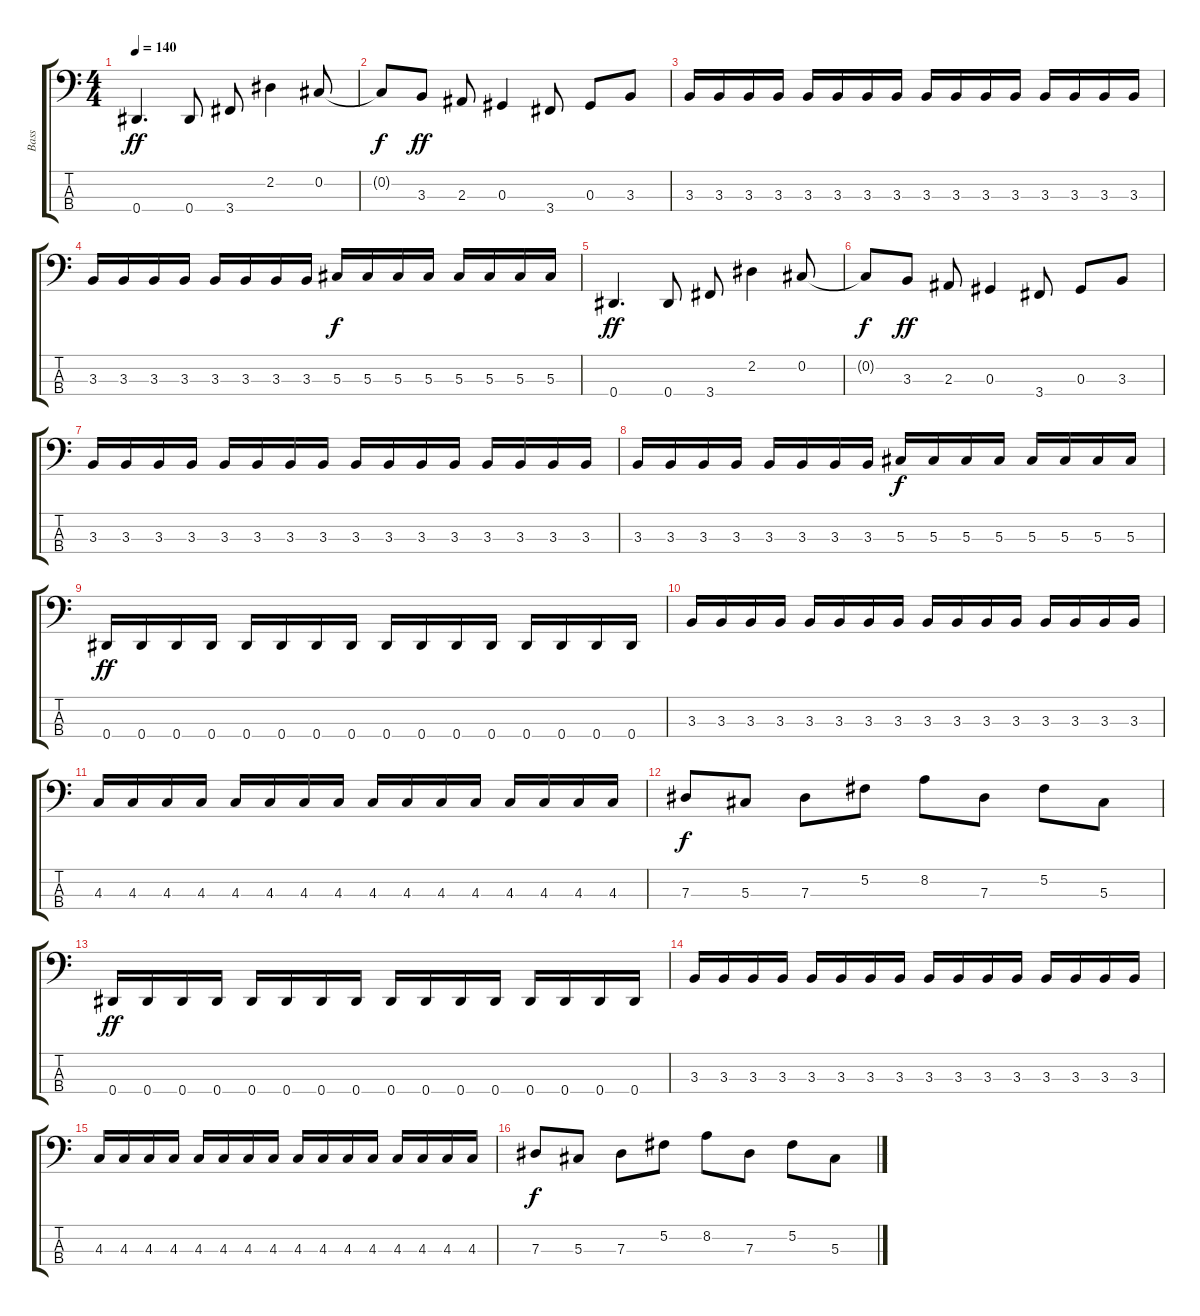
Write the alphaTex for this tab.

\track ("Bass" "Bass") {instrument electricbassfinger}
\staff {score tabs}
\tuning (Gb2 Db2 Ab1 Eb1) {hide}
\ts (4 4)
\tempo 140
\clef f4
\ks c
0.4.4{d dy ff} 0.4.8 3.4.8 2.2.4 0.2.8 |
0.2{t}.8{dy f} 3.3.8{dy ff} 2.3.8 0.3.4 3.4.8 0.3.8 3.3.8 |
3.3.16 3.3.16 3.3.16 3.3.16 3.3.16 3.3.16 3.3.16 3.3.16 3.3.16 3.3.16 3.3.16 3.3.16 3.3.16 3.3.16 3.3.16 3.3.16 |
3.3.16 3.3.16 3.3.16 3.3.16 3.3.16 3.3.16 3.3.16 3.3.16 5.3.16{dy f} 5.3.16 5.3.16 5.3.16 5.3.16 5.3.16 5.3.16 5.3.16 |
0.4.4{d dy ff} 0.4.8 3.4.8 2.2.4 0.2.8 |
0.2{t}.8{dy f} 3.3.8{dy ff} 2.3.8 0.3.4 3.4.8 0.3.8 3.3.8 |
3.3.16 3.3.16 3.3.16 3.3.16 3.3.16 3.3.16 3.3.16 3.3.16 3.3.16 3.3.16 3.3.16 3.3.16 3.3.16 3.3.16 3.3.16 3.3.16 |
3.3.16 3.3.16 3.3.16 3.3.16 3.3.16 3.3.16 3.3.16 3.3.16 5.3.16{dy f} 5.3.16 5.3.16 5.3.16 5.3.16 5.3.16 5.3.16 5.3.16 |
0.4.16{dy ff} 0.4.16 0.4.16 0.4.16 0.4.16 0.4.16 0.4.16 0.4.16 0.4.16 0.4.16 0.4.16 0.4.16 0.4.16 0.4.16 0.4.16 0.4.16 |
3.3.16 3.3.16 3.3.16 3.3.16 3.3.16 3.3.16 3.3.16 3.3.16 3.3.16 3.3.16 3.3.16 3.3.16 3.3.16 3.3.16 3.3.16 3.3.16 |
4.3.16 4.3.16 4.3.16 4.3.16 4.3.16 4.3.16 4.3.16 4.3.16 4.3.16 4.3.16 4.3.16 4.3.16 4.3.16 4.3.16 4.3.16 4.3.16 |
7.3.8{dy f} 5.3.8 7.3.8 5.2.8 8.2.8 7.3.8 5.2.8 5.3.8 |
0.4.16{dy ff} 0.4.16 0.4.16 0.4.16 0.4.16 0.4.16 0.4.16 0.4.16 0.4.16 0.4.16 0.4.16 0.4.16 0.4.16 0.4.16 0.4.16 0.4.16 |
3.3.16 3.3.16 3.3.16 3.3.16 3.3.16 3.3.16 3.3.16 3.3.16 3.3.16 3.3.16 3.3.16 3.3.16 3.3.16 3.3.16 3.3.16 3.3.16 |
4.3.16 4.3.16 4.3.16 4.3.16 4.3.16 4.3.16 4.3.16 4.3.16 4.3.16 4.3.16 4.3.16 4.3.16 4.3.16 4.3.16 4.3.16 4.3.16 |
7.3.8{dy f} 5.3.8 7.3.8 5.2.8 8.2.8 7.3.8 5.2.8 5.3.8
